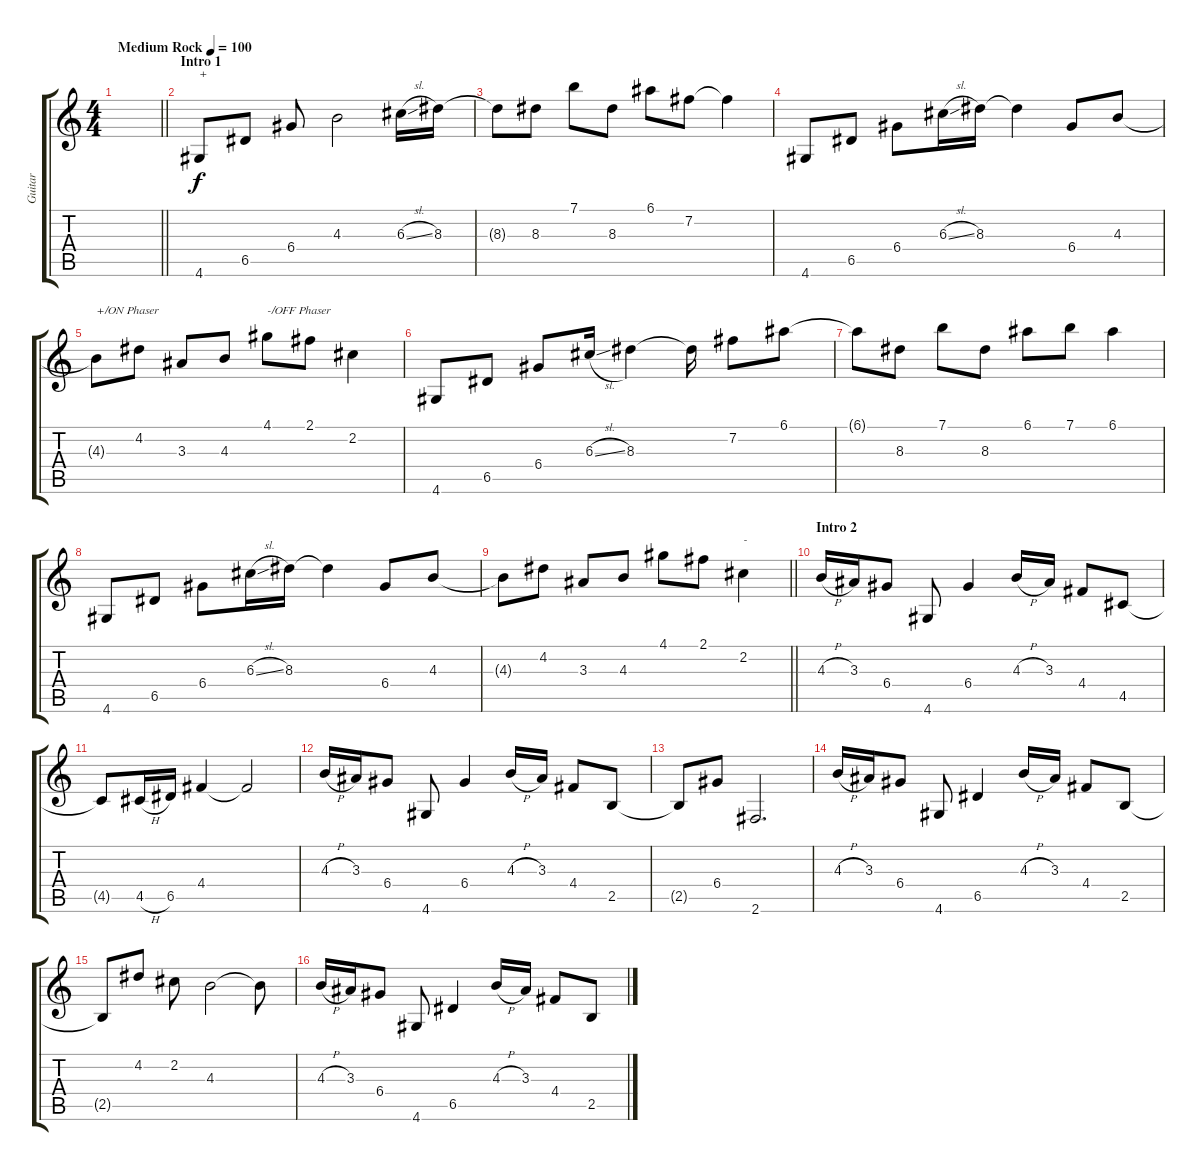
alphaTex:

\track ("Guitar" "Guitar") {instrument distortionguitar}
\staff {score tabs}
\tuning (E4 B3 G3 D3 A2 E2) {hide}
\ts (4 4)
\tempo (100 "Medium Rock")
\clef g2
\barLineRight lightlight
\ks c
|
\section ("" "Intro 1")
4.6.8{txt "+"} 6.5.8 6.4.8 4.3.2 6.3{sl}.16 8.3.16 |
8.3{t}.8 8.3.8 7.1.8 8.3.8 6.1.8 7.2.8 7.2{t}.4 |
4.6.8 6.5.8 6.4.8 6.3{sl}.16 8.3.16 8.3{t}.4 6.4.8 4.3.8 |
4.3{t}.8{txt "+/ON Phaser"} 4.2.8 3.3.8 4.3.8 4.1.8{txt "-/OFF Phaser"} 2.1.8 2.2.4 |
4.6.8 6.5.8 6.4.8 6.3{sl}.16 8.3.4 8.3{t}.16 7.2.8 6.1.8 |
6.1{t}.8 8.3.8 7.1.8 8.3.8 6.1.8 7.1.8 6.1.4 |
4.6.8 6.5.8 6.4.8 6.3{sl}.16 8.3.16 8.3{t}.4 6.4.8 4.3.8 |
\barLineRight lightlight
4.3{t}.8 4.2.8 3.3.8 4.3.8 4.1.8 2.1.8 2.2.4{txt "-"} |
\section ("" "Intro 2")
4.3{h}.16 3.3.16 6.4.8 4.6.8 6.4.4 4.3{h}.16 3.3.16 4.4.8 4.5.8 |
4.5{t}.8 4.5{h}.16 6.5.16 4.4.4 4.4{t}.2 |
4.3{h}.16 3.3.16 6.4.8 4.6.8 6.4.4 4.3{h}.16 3.3.16 4.4.8 2.5.8 |
2.5{t}.8 6.4.8 2.6.2{d} |
4.3{h}.16 3.3.16 6.4.8 4.6.8 6.5.4 4.3{h}.16 3.3.16 4.4.8 2.5.8 |
2.5{t}.8 4.2.8 2.2.8 4.3.2 4.3{t}.8 |
4.3{h}.16 3.3.16 6.4.8 4.6.8 6.5.4 4.3{h}.16 3.3.16 4.4.8 2.5.8
